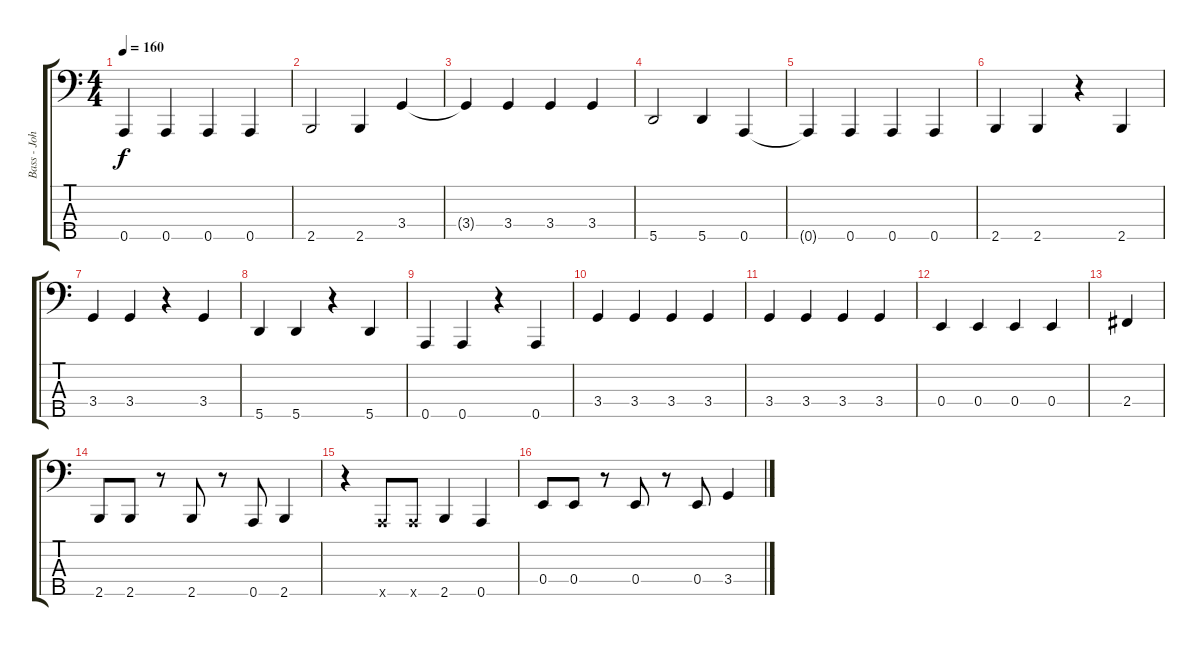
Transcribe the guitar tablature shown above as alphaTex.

\track ("Bass - John Cooper" "Bass - Joh") {instrument electricbassfinger}
\staff {score tabs}
\tuning (G2 D2 A1 E1 A0) {hide}
\ts (4 4)
\tempo 160
\clef f4
\ks c
0.5{t}.4{dy f} 0.5.4 0.5.4 0.5.4 |
2.5.2 2.5.4 3.4.4 |
3.4{t}.4 3.4.4 3.4.4 3.4.4 |
5.5.2 5.5.4 0.5.4 |
0.5{t}.4 0.5.4 0.5.4 0.5.4 |
2.5.4 2.5.4 r.4 2.5.4 |
3.4.4 3.4.4 r.4 3.4.4 |
5.5.4 5.5.4 r.4 5.5.4 |
0.5.4 0.5.4 r.4 0.5.4 |
3.4.4 3.4.4 3.4.4 3.4.4 |
3.4.4 3.4.4 3.4.4 3.4.4 |
0.4.4 0.4.4 0.4.4 0.4.4 |
2.4.4 |
2.5.8 2.5.8 r.8 2.5.8 r.8 0.5.8 2.5.4 |
r.4 0.5{x}.8 0.5{x}.8 2.5.4 0.5.4 |
0.4.8 0.4.8 r.8 0.4.8 r.8 0.4.8 3.4.4
